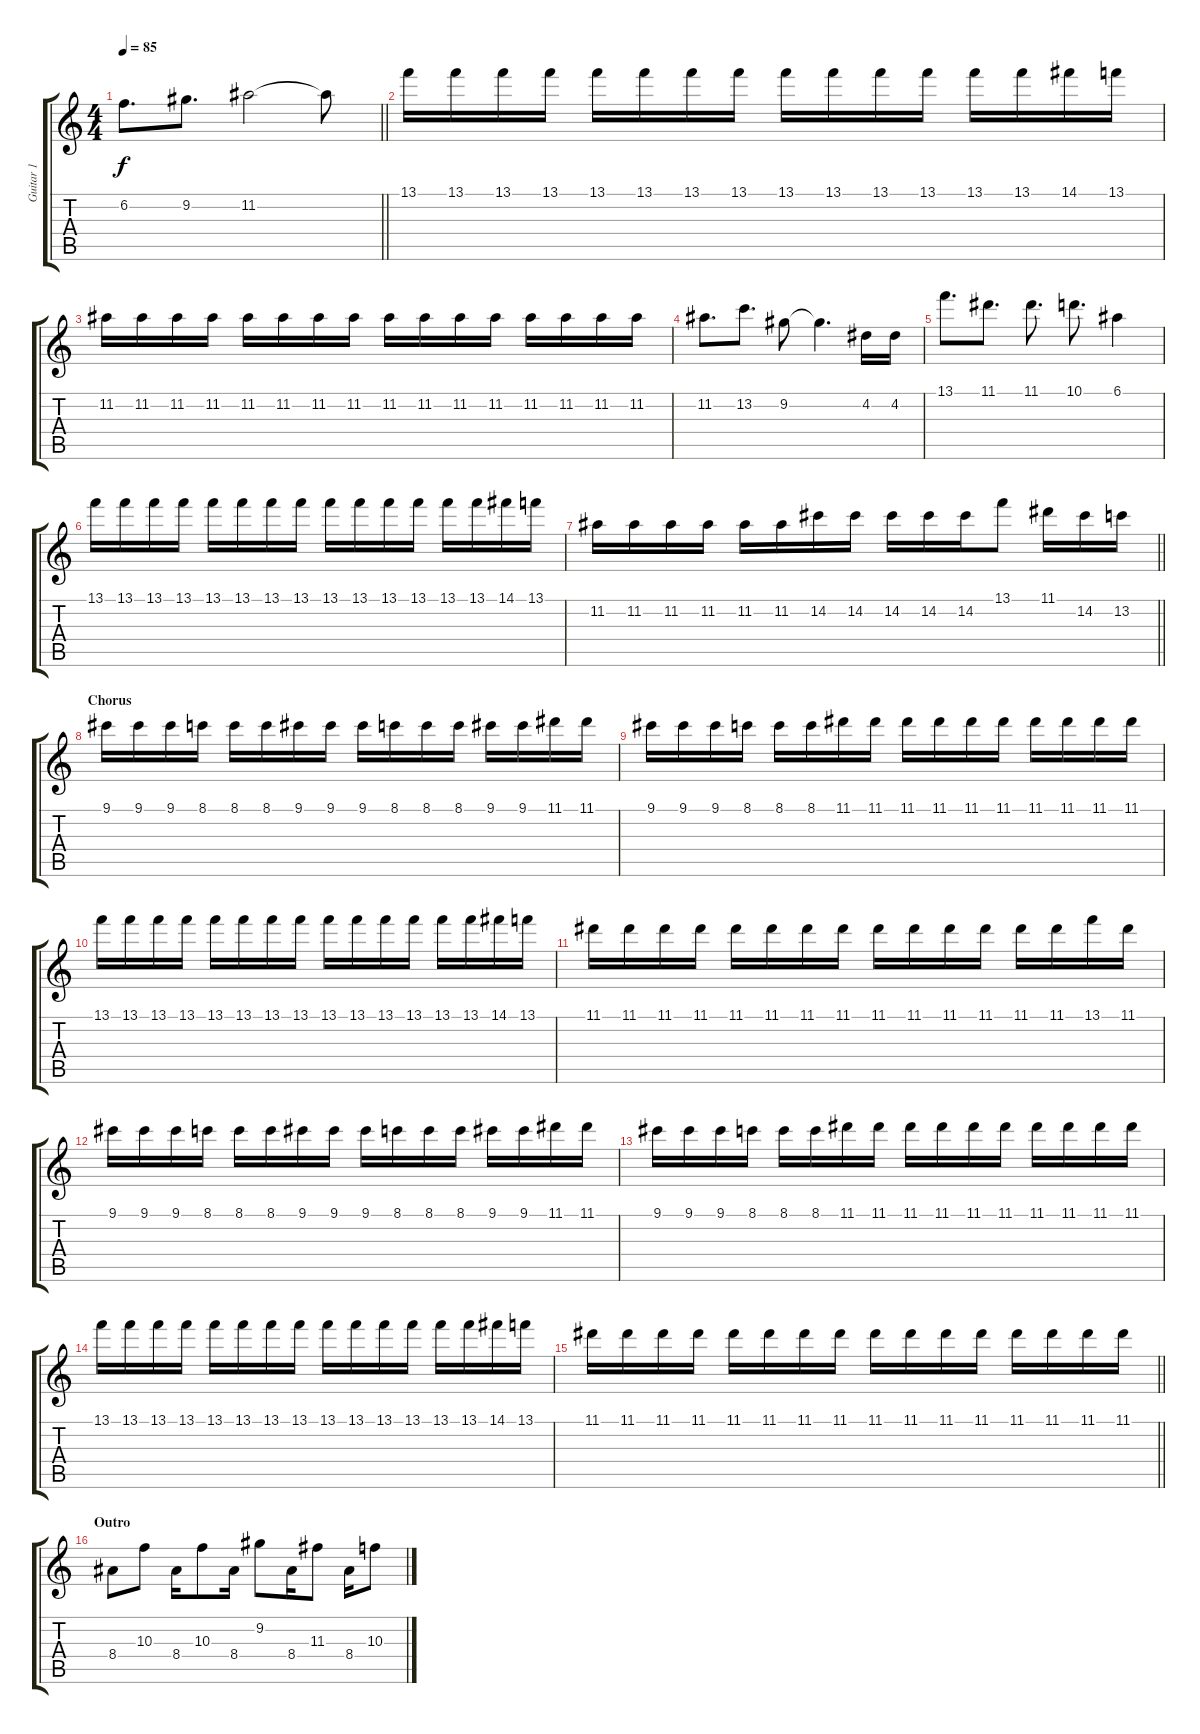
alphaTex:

\track ("Guitar 1" "Guitar 1") {instrument electricguitarjazz}
\staff {score tabs}
\tuning (E4 B3 G3 D3 A2 E2) {hide}
\ts (4 4)
\tempo 85
\clef g2
\barLineRight lightlight
\ks c
6.2.8{d dy f} 9.2.8{d} 11.2.2 11.2{t}.8 |
\section ("" " ")
13.1.16 13.1.16 13.1.16 13.1.16 13.1.16 13.1.16 13.1.16 13.1.16 13.1.16 13.1.16 13.1.16 13.1.16 13.1.16 13.1.16 14.1.16 13.1.16 |
11.2.16 11.2.16 11.2.16 11.2.16 11.2.16 11.2.16 11.2.16 11.2.16 11.2.16 11.2.16 11.2.16 11.2.16 11.2.16 11.2.16 11.2.16 11.2.16 |
11.2.8{d} 13.2.8{d} 9.2.8 9.2{t}.4{d} 4.2.16 4.2.16 |
13.1.8{d} 11.1.8{d} 11.1.8{d} 10.1.8{d} 6.1.4 |
13.1.16 13.1.16 13.1.16 13.1.16 13.1.16 13.1.16 13.1.16 13.1.16 13.1.16 13.1.16 13.1.16 13.1.16 13.1.16 13.1.16 14.1.16 13.1.16 |
\barLineRight lightlight
11.2.16 11.2.16 11.2.16 11.2.16 11.2.16 11.2.16 14.2.16 14.2.16 14.2.16 14.2.16 14.2.16 13.1.8 11.1.16 14.2.16 13.2.16 |
\section ("" "Chorus")
9.1.16 9.1.16 9.1.16 8.1.16 8.1.16 8.1.16 9.1.16 9.1.16 9.1.16 8.1.16 8.1.16 8.1.16 9.1.16 9.1.16 11.1.16 11.1.16 |
9.1.16 9.1.16 9.1.16 8.1.16 8.1.16 8.1.16 11.1.16 11.1.16 11.1.16 11.1.16 11.1.16 11.1.16 11.1.16 11.1.16 11.1.16 11.1.16 |
13.1.16 13.1.16 13.1.16 13.1.16 13.1.16 13.1.16 13.1.16 13.1.16 13.1.16 13.1.16 13.1.16 13.1.16 13.1.16 13.1.16 14.1.16 13.1.16 |
11.1.16 11.1.16 11.1.16 11.1.16 11.1.16 11.1.16 11.1.16 11.1.16 11.1.16 11.1.16 11.1.16 11.1.16 11.1.16 11.1.16 13.1.16 11.1.16 |
9.1.16 9.1.16 9.1.16 8.1.16 8.1.16 8.1.16 9.1.16 9.1.16 9.1.16 8.1.16 8.1.16 8.1.16 9.1.16 9.1.16 11.1.16 11.1.16 |
9.1.16 9.1.16 9.1.16 8.1.16 8.1.16 8.1.16 11.1.16 11.1.16 11.1.16 11.1.16 11.1.16 11.1.16 11.1.16 11.1.16 11.1.16 11.1.16 |
13.1.16 13.1.16 13.1.16 13.1.16 13.1.16 13.1.16 13.1.16 13.1.16 13.1.16 13.1.16 13.1.16 13.1.16 13.1.16 13.1.16 14.1.16 13.1.16 |
\barLineRight lightlight
11.1.16 11.1.16 11.1.16 11.1.16 11.1.16 11.1.16 11.1.16 11.1.16 11.1.16 11.1.16 11.1.16 11.1.16 11.1.16 11.1.16 11.1.16 11.1.16 |
\section ("" "Outro")
8.4.8 10.3.8 8.4.16 10.3.8 8.4.16 9.2.8 8.4.16 11.3.8 8.4.16 10.3.8
